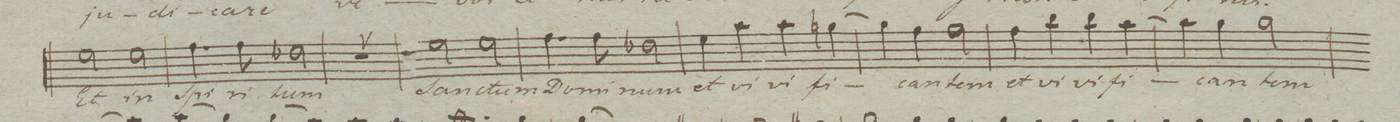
**kern	**text	**dynam
*I"Soprano Solo.	*	*
*clefC1	*	*
*k[]	*	*
*met(c|)	*	*
*M2/2	*	*
2cc\	Et	.
2cc\	in	.
=161	=161	=161
4.dd\	Spi-	.
8dd\	-ri-	.
2b-X\	-tum	.
=162	=162	=162
1r	.	.
=163	=163	=163
2cc\	San-	.
2cc\	-ctum	.
=164	=164	=164
4.dd\	Do-	.
8dd\	-mi-	.
2b-X\	-num	.
=165	=165	=165
4cc\	et	.
4ff\	vi-	.
4ff\	-vi-	.
[4een\	-fi-	.
=166	=166	=166
4ee\]	.	.
4dd\	-can-	.
2dd\	-tem	.
=167	=167	=167
4dd\	et	.
4gg\	vi-	.
4gg\	-vi-	.
[4ff\	-fi-	.
=168	=168	=168
4ff\]	.	.
4ee\	-can-	.
2ee\	-tem	.
=169	=169	=169
*-	*-	*-
